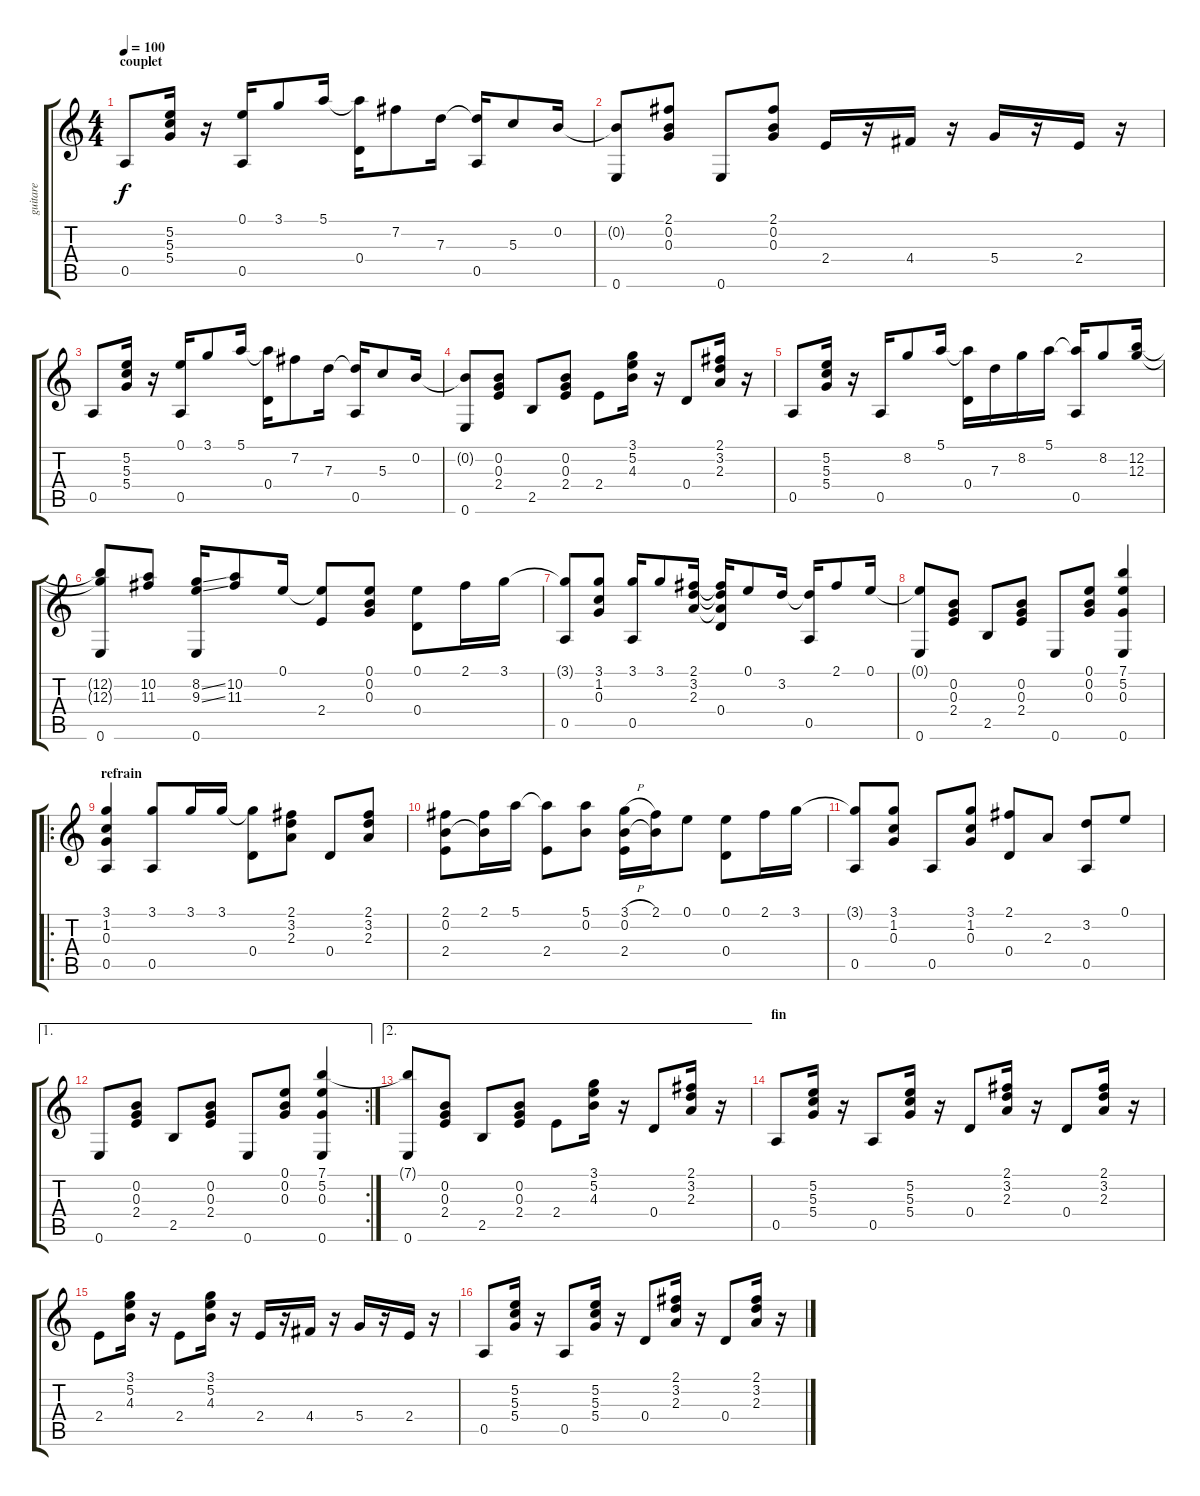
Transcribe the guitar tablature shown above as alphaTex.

\track ("guitare" "guitare") {instrument acousticguitarsteel}
\staff {score tabs}
\tuning (E4 B3 G3 D3 A2 E2) {hide}
\ts (4 4)
\section ("" "couplet")
\tempo 100
\clef g2
\ks c
0.5.8{dy f} (5.2 5.3 5.4).16 r.16 (0.1 0.5).16 3.1.8 5.1.16 (5.1{t} 0.4).16 7.2.8 7.3.16 (7.3{t} 0.5).16 5.3.8 0.2.16 |
(0.2{t} 0.6).8 (2.1 0.2 0.3).8 0.6.8 (2.1 0.2 0.3).8 2.4.16 r.16 4.4.16 r.16 5.4.16 r.16 2.4.16 r.16 |
0.5.8 (5.2 5.3 5.4).16 r.16 (0.1 0.5).16 3.1.8 5.1.16 (5.1{t} 0.4).16 7.2.8 7.3.16 (7.3{t} 0.5).16 5.3.8 0.2.16 |
(0.2{t} 0.6).8 (0.2 0.3 2.4).8 2.5.8 (0.2 0.3 2.4).8 2.4.8 (3.1 5.2 4.3).16 r.16 0.4.8 (2.1 3.2 2.3).16 r.16 |
0.5.8 (5.2 5.3 5.4).16 r.16 0.5.16 8.2.8 5.1.16 (5.1{t} 0.4).16 7.3.16 8.2.16 5.1.16 (5.1{t} 0.5).16 8.2.8 (12.2 12.3).16 |
(12.2{t} 12.3{t} 0.6).8 (10.2 11.3).8 (8.2{ss} 9.3{ss} 0.6).16 (10.2 11.3).8 0.1.16 (0.1{t} 2.4).8 (0.1 0.2 0.3).8 (0.1 0.4).8 2.1.16 3.1.16 |
(3.1{t} 0.5).8 (3.1 1.2 0.3).8 (3.1 0.5).16 3.1.8 (2.1 3.2 2.3).16 (2.1{t} 3.2{t} 2.3{t} 0.4).16 0.1.8 3.2.16 (3.2{t} 0.5).16 2.1.8 0.1.16 |
(0.1{t} 0.6).8 (0.2 0.3 2.4).8 2.5.8 (0.2 0.3 2.4).8 0.6.8 (0.1 0.2 0.3).8 (7.1 5.2 0.3 0.6).4 |
\ro
\section ("" "refrain")
(3.1 1.2 0.3 0.5).4 (3.1 0.5).8 3.1.16 3.1.16 (3.1{t} 0.4).8 (2.1 3.2 2.3).8 0.4.8 (2.1 3.2 2.3).8 |
(2.1 0.2 2.4).8 (2.1 0.2{t}).16 5.1.16 (5.1{t} 2.4).8 (5.1 0.2).8 (3.1{h} 0.2 2.4).16 (2.1 0.2{t}).16 0.1.8 (0.1 0.4).8 2.1.16 3.1.16 |
(3.1{t} 0.5).8 (3.1 1.2 0.3).8 0.5.8 (3.1 1.2 0.3).8 (2.1 0.4).8 2.3.8 (3.2 0.5).8 0.1.8 |
\ae 1
\rc 2
0.6.8 (0.2 0.3 2.4).8 2.5.8 (0.2 0.3 2.4).8 0.6.8 (0.1 0.2 0.3).8 (7.1 5.2 0.3 0.6).4 |
\ae 2
(7.1{t} 0.6).8 (0.2 0.3 2.4).8 2.5.8 (0.2 0.3 2.4).8 2.4.8 (3.1 5.2 4.3).16 r.16 0.4.8 (2.1 3.2 2.3).16 r.16 |
\section ("" "fin")
0.5.8 (5.2 5.3 5.4).16 r.16 0.5.8 (5.2 5.3 5.4).16 r.16 0.4.8 (2.1 3.2 2.3).16 r.16 0.4.8 (2.1 3.2 2.3).16 r.16 |
2.4.8 (3.1 5.2 4.3).16 r.16 2.4.8 (3.1 5.2 4.3).16 r.16 2.4.16 r.16 4.4.16 r.16 5.4.16 r.16 2.4.16 r.16 |
0.5.8 (5.2 5.3 5.4).16 r.16 0.5.8 (5.2 5.3 5.4).16 r.16 0.4.8 (2.1 3.2 2.3).16 r.16 0.4.8 (2.1 3.2 2.3).16 r.16
